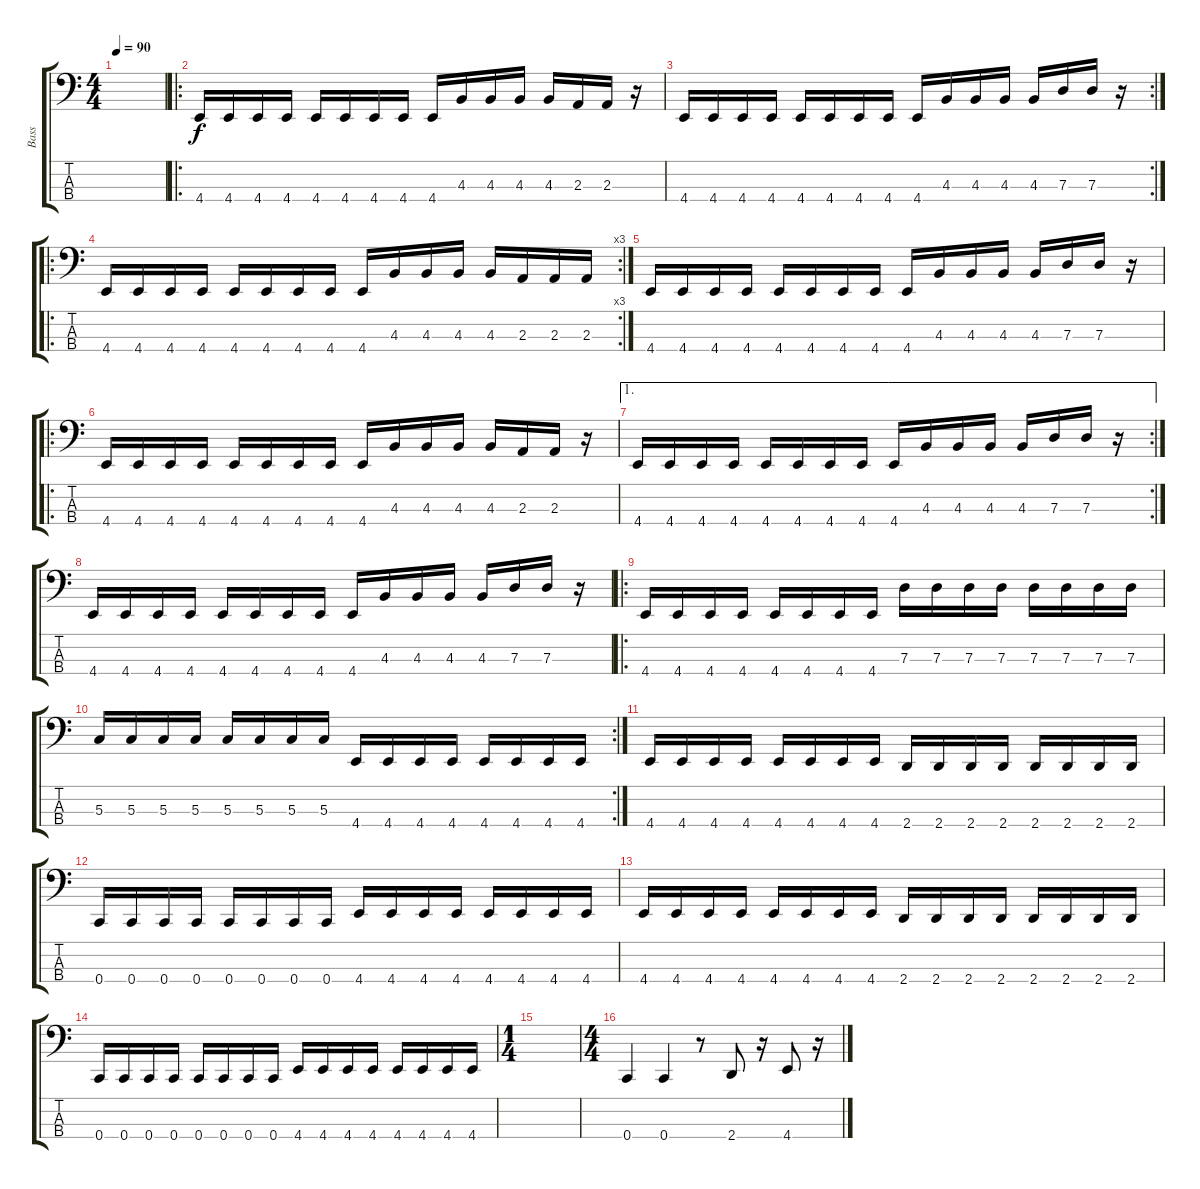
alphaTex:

\track ("Bass" "Bass") {instrument electricbassfinger}
\staff {score tabs}
\tuning (F2 C2 G1 C1) {hide}
\ts (4 4)
\tempo 90
\clef f4
\ks c
|
\ro
4.4.16 4.4.16 4.4.16 4.4.16 4.4.16 4.4.16 4.4.16 4.4.16 4.4.16 4.3.16 4.3.16 4.3.16 4.3.16 2.3.16 2.3.16 r.16 |
\rc 2
4.4.16 4.4.16 4.4.16 4.4.16 4.4.16 4.4.16 4.4.16 4.4.16 4.4.16 4.3.16 4.3.16 4.3.16 4.3.16 7.3.16 7.3.16 r.16 |
\ro
\rc 3
4.4.16 4.4.16 4.4.16 4.4.16 4.4.16 4.4.16 4.4.16 4.4.16 4.4.16 4.3.16 4.3.16 4.3.16 4.3.16 2.3.16 2.3.16 2.3.16 |
4.4.16 4.4.16 4.4.16 4.4.16 4.4.16 4.4.16 4.4.16 4.4.16 4.4.16 4.3.16 4.3.16 4.3.16 4.3.16 7.3.16 7.3.16 r.16 |
\ro
4.4.16 4.4.16 4.4.16 4.4.16 4.4.16 4.4.16 4.4.16 4.4.16 4.4.16 4.3.16 4.3.16 4.3.16 4.3.16 2.3.16 2.3.16 r.16 |
\ae 1
\rc 2
4.4.16 4.4.16 4.4.16 4.4.16 4.4.16 4.4.16 4.4.16 4.4.16 4.4.16 4.3.16 4.3.16 4.3.16 4.3.16 7.3.16 7.3.16 r.16 |
4.4.16 4.4.16 4.4.16 4.4.16 4.4.16 4.4.16 4.4.16 4.4.16 4.4.16 4.3.16 4.3.16 4.3.16 4.3.16 7.3.16 7.3.16 r.16 |
\ro
4.4.16 4.4.16 4.4.16 4.4.16 4.4.16 4.4.16 4.4.16 4.4.16 7.3.16 7.3.16 7.3.16 7.3.16 7.3.16 7.3.16 7.3.16 7.3.16 |
\rc 2
5.3.16 5.3.16 5.3.16 5.3.16 5.3.16 5.3.16 5.3.16 5.3.16 4.4.16 4.4.16 4.4.16 4.4.16 4.4.16 4.4.16 4.4.16 4.4.16 |
4.4.16 4.4.16 4.4.16 4.4.16 4.4.16 4.4.16 4.4.16 4.4.16 2.4.16 2.4.16 2.4.16 2.4.16 2.4.16 2.4.16 2.4.16 2.4.16 |
0.4.16 0.4.16 0.4.16 0.4.16 0.4.16 0.4.16 0.4.16 0.4.16 4.4.16 4.4.16 4.4.16 4.4.16 4.4.16 4.4.16 4.4.16 4.4.16 |
4.4.16 4.4.16 4.4.16 4.4.16 4.4.16 4.4.16 4.4.16 4.4.16 2.4.16 2.4.16 2.4.16 2.4.16 2.4.16 2.4.16 2.4.16 2.4.16 |
0.4.16 0.4.16 0.4.16 0.4.16 0.4.16 0.4.16 0.4.16 0.4.16 4.4.16 4.4.16 4.4.16 4.4.16 4.4.16 4.4.16 4.4.16 4.4.16 |
\ts (1 4)
|
\ts (4 4)
0.4.4 0.4.4 r.8 2.4.8 r.16 4.4.8 r.16
